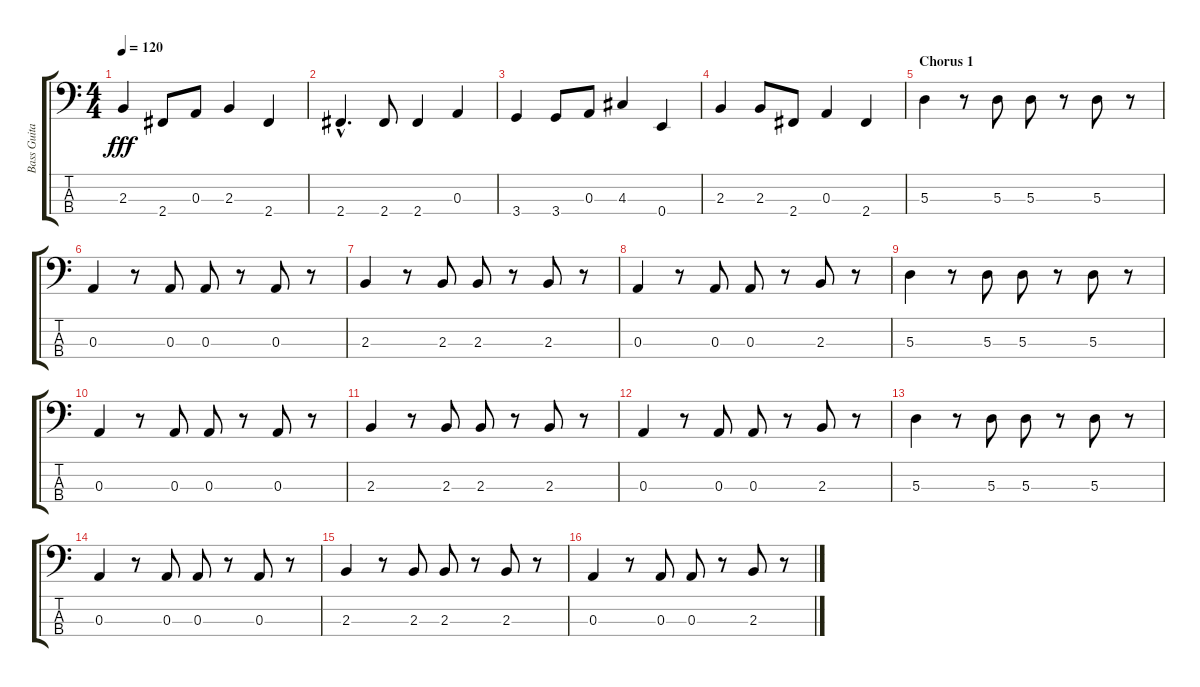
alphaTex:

\track ("Bass Guitar" "Bass Guita") {instrument electricbasspick}
\staff {score tabs}
\tuning (G2 D2 A1 E1) {hide}
\ts (4 4)
\tempo 120
\clef f4
\ks c
2.3.4{dy fff} 2.4.8 0.3.8 2.3.4 2.4.4 |
2.4{hac}.4{d} 2.4.8 2.4.4 0.3.4 |
3.4.4 3.4.8 0.3.8 4.3.4 0.4.4 |
2.3.4 2.3.8 2.4.8 0.3.4 2.4.4 |
\section ("" "Chorus 1")
5.3.4 r.8 5.3.8 5.3.8 r.8 5.3.8 r.8 |
0.3.4 r.8 0.3.8 0.3.8 r.8 0.3.8 r.8 |
2.3.4 r.8 2.3.8 2.3.8 r.8 2.3.8 r.8 |
0.3.4 r.8 0.3.8 0.3.8 r.8 2.3.8 r.8 |
5.3.4 r.8 5.3.8 5.3.8 r.8 5.3.8 r.8 |
0.3.4 r.8 0.3.8 0.3.8 r.8 0.3.8 r.8 |
2.3.4 r.8 2.3.8 2.3.8 r.8 2.3.8 r.8 |
0.3.4 r.8 0.3.8 0.3.8 r.8 2.3.8 r.8 |
5.3.4 r.8 5.3.8 5.3.8 r.8 5.3.8 r.8 |
0.3.4 r.8 0.3.8 0.3.8 r.8 0.3.8 r.8 |
2.3.4 r.8 2.3.8 2.3.8 r.8 2.3.8 r.8 |
0.3.4 r.8 0.3.8 0.3.8 r.8 2.3.8 r.8
